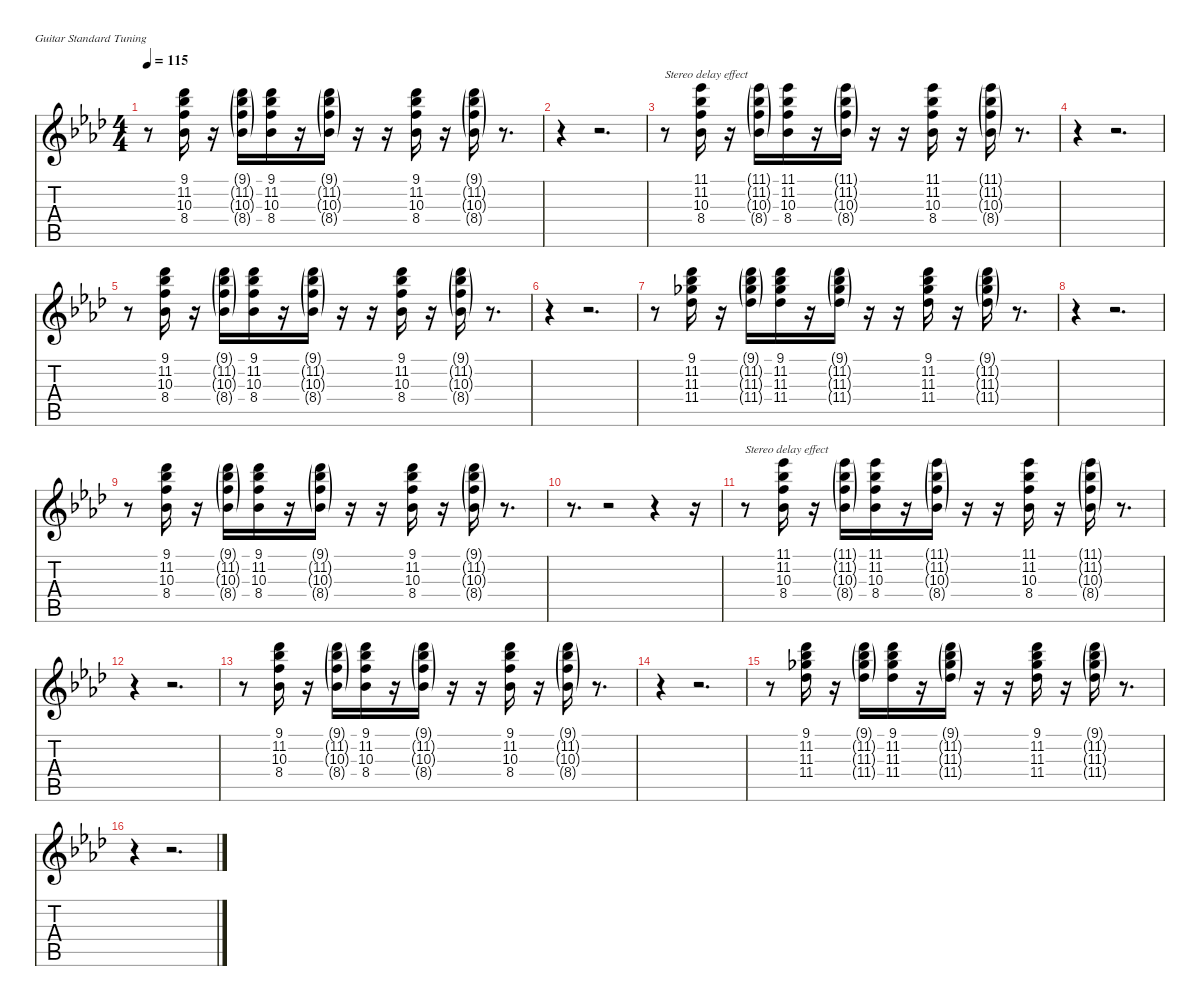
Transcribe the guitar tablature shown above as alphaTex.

\defaultSystemsLayout 4
\hideDynamics
\bracketExtendMode nobrackets
\singleTrackTrackNamePolicy hidden
\multiTrackTrackNamePolicy hidden
\firstSystemTrackNameMode fullname
\firstSystemTrackNameOrientation horizontal
\otherSystemsTrackNameOrientation horizontal
\track ("Delayed Gtr (Left)" "el.guit.") {instrument electricguitarclean}
\staff {score tabs}
\tuning (E4 B3 G3 D3 A2 E2)
\ts (4 4)
\tempo 115
\clef g2
\ks ab
r.8{dy f beam Down} (9.1{acc b} 11.2{acc b} 10.3{acc forcenatural} 8.4{acc b}).16{beam Down} r.16{beam Down} (9.1{g acc b} 11.2{g acc b} 10.3{g acc forcenatural} 8.4{g acc b}).16{beam Down} (9.1{acc b} 11.2{acc b} 10.3{acc forcenatural} 8.4{acc b}).16{beam Down} r.16{beam Down} (9.1{g acc b} 11.2{g acc b} 10.3{g acc forcenatural} 8.4{g acc b}).16{beam Down} r.16{beam Down} r.16{beam Down} (9.1{acc b} 11.2{acc b} 10.3{acc forcenatural} 8.4{acc b}).16{beam Down} r.16{beam Down} (9.1{g acc b} 11.2{g acc b} 10.3{g acc forcenatural} 8.4{g acc b}).16{beam Down} r.8{d beam Down} |
r.4{beam Down} r.2{d beam Down} |
r.8{txt "Stereo delay effect" beam Down} (11.1{acc b} 11.2{acc b} 10.3{acc forcenatural} 8.4{acc b}).16{beam Down} r.16{beam Down} (11.1{g acc b} 11.2{g acc b} 10.3{g acc forcenatural} 8.4{g acc b}).16{beam Down} (11.1{acc b} 11.2{acc b} 10.3{acc forcenatural} 8.4{acc b}).16{beam Down} r.16{beam Down} (11.1{g acc b} 11.2{g acc b} 10.3{g acc forcenatural} 8.4{g acc b}).16{beam Down} r.16{beam Down} r.16{beam Down} (11.1{acc b} 11.2{acc b} 10.3{acc forcenatural} 8.4{acc b}).16{beam Down} r.16{beam Down} (11.1{g acc b} 11.2{g acc b} 10.3{g acc forcenatural} 8.4{g acc b}).16{beam Down} r.8{d beam Down} |
r.4{beam Down} r.2{d beam Down} |
r.8{beam Down} (9.1{acc b} 11.2{acc b} 10.3{acc forcenatural} 8.4{acc b}).16{beam Down} r.16{beam Down} (9.1{g acc b} 11.2{g acc b} 10.3{g acc forcenatural} 8.4{g acc b}).16{beam Down} (9.1{acc b} 11.2{acc b} 10.3{acc forcenatural} 8.4{acc b}).16{beam Down} r.16{beam Down} (9.1{g acc b} 11.2{g acc b} 10.3{g acc forcenatural} 8.4{g acc b}).16{beam Down} r.16{beam Down} r.16{beam Down} (9.1{acc b} 11.2{acc b} 10.3{acc forcenatural} 8.4{acc b}).16{beam Down} r.16{beam Down} (9.1{g acc b} 11.2{g acc b} 10.3{g acc forcenatural} 8.4{g acc b}).16{beam Down} r.8{d beam Down} |
r.4{beam Down} r.2{d beam Down} |
r.8{beam Down} (9.1{acc b} 11.2{acc b} 11.3{acc b} 11.4{acc b}).16{beam Down} r.16{beam Down} (9.1{g acc b} 11.2{g acc b} 11.3{g acc b} 11.4{g acc b}).16{beam Down} (9.1{acc b} 11.2{acc b} 11.3{acc b} 11.4{acc b}).16{beam Down} r.16{beam Down} (9.1{g acc b} 11.2{g acc b} 11.3{g acc b} 11.4{g acc b}).16{beam Down} r.16{beam Down} r.16{beam Down} (9.1{acc b} 11.2{acc b} 11.3{acc b} 11.4{acc b}).16{beam Down} r.16{beam Down} (9.1{g acc b} 11.2{g acc b} 11.3{g acc b} 11.4{g acc b}).16{beam Down} r.8{d beam Down} |
r.4{beam Down} r.2{d beam Down} |
r.8{beam Down} (9.1{acc b} 11.2{acc b} 10.3{acc forcenatural} 8.4{acc b}).16{beam Down} r.16{beam Down} (9.1{g acc b} 11.2{g acc b} 10.3{g acc forcenatural} 8.4{g acc b}).16{beam Down} (9.1{acc b} 11.2{acc b} 10.3{acc forcenatural} 8.4{acc b}).16{beam Down} r.16{beam Down} (9.1{g acc b} 11.2{g acc b} 10.3{g acc forcenatural} 8.4{g acc b}).16{beam Down} r.16{beam Down} r.16{beam Down} (9.1{acc b} 11.2{acc b} 10.3{acc forcenatural} 8.4{acc b}).16{beam Down} r.16{beam Down} (9.1{g acc b} 11.2{g acc b} 10.3{g acc forcenatural} 8.4{g acc b}).16{beam Down} r.8{d beam Down} |
r.8{d beam Down} r.2{beam Down} r.4{beam Down} r.16{beam Down} |
r.8{txt "Stereo delay effect" beam Down} (11.1{acc b} 11.2{acc b} 10.3{acc forcenatural} 8.4{acc b}).16{beam Down} r.16{beam Down} (11.1{g acc b} 11.2{g acc b} 10.3{g acc forcenatural} 8.4{g acc b}).16{beam Down} (11.1{acc b} 11.2{acc b} 10.3{acc forcenatural} 8.4{acc b}).16{beam Down} r.16{beam Down} (11.1{g acc b} 11.2{g acc b} 10.3{g acc forcenatural} 8.4{g acc b}).16{beam Down} r.16{beam Down} r.16{beam Down} (11.1{acc b} 11.2{acc b} 10.3{acc forcenatural} 8.4{acc b}).16{beam Down} r.16{beam Down} (11.1{g acc b} 11.2{g acc b} 10.3{g acc forcenatural} 8.4{g acc b}).16{beam Down} r.8{d beam Down} |
r.4{beam Down} r.2{d beam Down} |
r.8{beam Down} (9.1{acc b} 11.2{acc b} 10.3{acc forcenatural} 8.4{acc b}).16{beam Down} r.16{beam Down} (9.1{g acc b} 11.2{g acc b} 10.3{g acc forcenatural} 8.4{g acc b}).16{beam Down} (9.1{acc b} 11.2{acc b} 10.3{acc forcenatural} 8.4{acc b}).16{beam Down} r.16{beam Down} (9.1{g acc b} 11.2{g acc b} 10.3{g acc forcenatural} 8.4{g acc b}).16{beam Down} r.16{beam Down} r.16{beam Down} (9.1{acc b} 11.2{acc b} 10.3{acc forcenatural} 8.4{acc b}).16{beam Down} r.16{beam Down} (9.1{g acc b} 11.2{g acc b} 10.3{g acc forcenatural} 8.4{g acc b}).16{beam Down} r.8{d beam Down} |
r.4{beam Down} r.2{d beam Down} |
r.8{beam Down} (9.1{acc b} 11.2{acc b} 11.3{acc b} 11.4{acc b}).16{beam Down} r.16{beam Down} (9.1{g acc b} 11.2{g acc b} 11.3{g acc b} 11.4{g acc b}).16{beam Down} (9.1{acc b} 11.2{acc b} 11.3{acc b} 11.4{acc b}).16{beam Down} r.16{beam Down} (9.1{g acc b} 11.2{g acc b} 11.3{g acc b} 11.4{g acc b}).16{beam Down} r.16{beam Down} r.16{beam Down} (9.1{acc b} 11.2{acc b} 11.3{acc b} 11.4{acc b}).16{beam Down} r.16{beam Down} (9.1{g acc b} 11.2{g acc b} 11.3{g acc b} 11.4{g acc b}).16{beam Down} r.8{d beam Down} |
r.4{beam Down} r.2{d beam Down}
